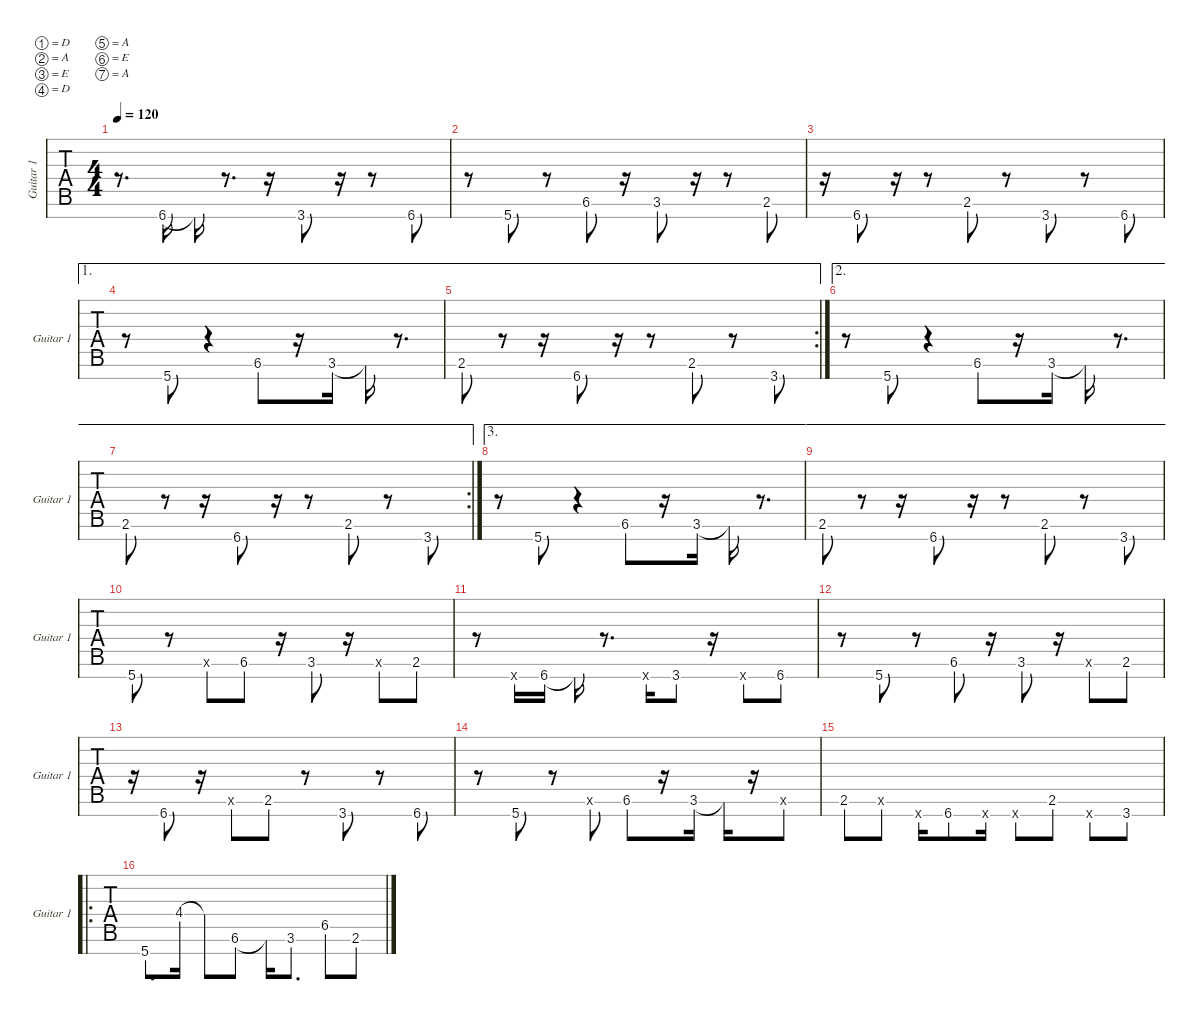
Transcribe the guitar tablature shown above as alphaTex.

\defaultSystemsLayout 4
\hideDynamics
\bracketExtendMode nobrackets
\singleTrackTrackNamePolicy allsystems
\multiTrackTrackNamePolicy allsystems
\firstSystemTrackNameMode fullname
\otherSystemsTrackNameMode fullname
\otherSystemsTrackNameOrientation horizontal
\track ("Guitar 1" "Guitar 1") {instrument overdrivenguitar}
\staff {tabs}
\tuning (D4 A3 E3 D3 A2 E2 A1)
\ts (4 4)
\tempo 120
\clef g2
\ks c
r.8{d dy mf} 6.7.16 6.7{t}.16 r.8{d} r.16 3.7.8 r.16 r.8 6.7.8 |
r.8 5.7.8 r.8 6.6.8 r.16 3.6.8 r.16 r.8 2.6.8 |
r.16 6.7.8 r.16 r.8 2.6.8 r.8 3.7.8 r.8 6.7.8 |
\ae 1
r.8 5.7.8 r.4 6.6.8 r.16 3.6.16 3.6{t}.16 r.8{d} |
\ae 1
\rc 2
2.6.8 r.8 r.16 6.7.8 r.16 r.8 2.6.8 r.8 3.7.8 |
\ae 2
r.8 5.7.8 r.4 6.6.8 r.16 3.6.16 3.6{t}.16 r.8{d} |
\ae 2
\rc 2
2.6.8 r.8 r.16 6.7.8 r.16 r.8 2.6.8 r.8 3.7.8 |
\ae 3
r.8 5.7.8 r.4 6.6.8 r.16 3.6.16 3.6{t}.16 r.8{d} |
\ae 3
2.6.8 r.8 r.16 6.7.8 r.16 r.8 2.6.8 r.8 3.7.8 |
5.7.8 r.8 6.6{x}.8 6.6.8 r.16 3.6.8 r.16 2.6{x}.8 2.6.8 |
r.8 6.7{x}.16 6.7.16 6.7{t}.16 r.8{d} 3.7{x}.16 3.7.8 r.16 6.7{x}.8 6.7.8 |
r.8 5.7.8 r.8 6.6.8 r.16 3.6.8 r.16 2.6{x}.8 2.6.8 |
r.16 6.7.8 r.16 2.6{x}.8 2.6.8 r.8 3.7.8 r.8 6.7.8 |
r.8 5.7.8 r.8 6.6{x}.8 6.6.8 r.16 3.6.16 3.6{t}.16 r.16 2.6{x}.8 |
2.6.8 2.6{x}.8 6.7{x}.16 6.7.8 6.7{x}.16 6.7{x}.8 2.6.8 3.7{x}.8 3.7.8 |
\ro
5.7.8{d} 4.4.16 4.4{t}.8 6.6.8 6.6{t}.16 3.6.8{d} 6.5.8 2.6.8
